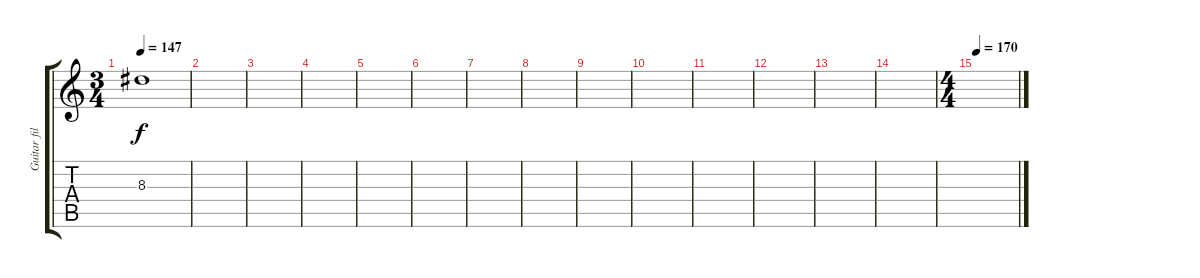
\track ("Guitar fill" "Guitar fil") {instrument distortionguitar}
\staff {score tabs}
\tuning (E4 B3 G3 D3 A2 E2) {hide}
\ts (3 4)
\tempo 147
\clef g2
\ks c
8.3{t}.1{dy f} |
|
|
|
|
|
|
|
|
|
|
|
|
|
\ts (4 4)
\tempo 170
